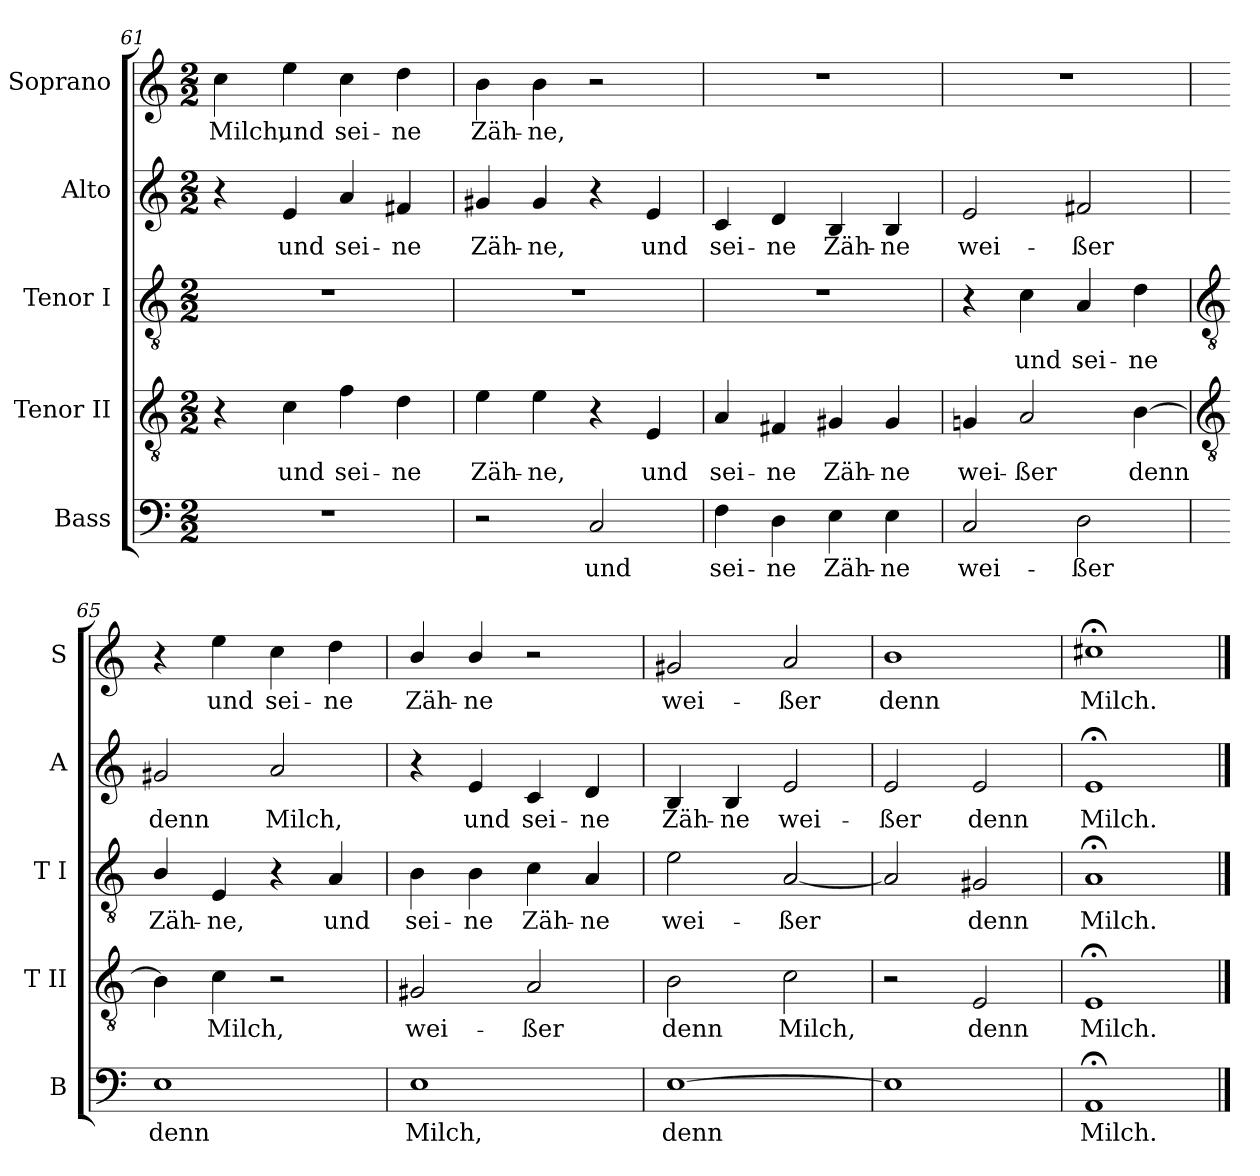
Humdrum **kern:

**kern	**text	**kern	**text	**kern	**text	**kern	**text	**kern	**text
*part5	*part5	*part4	*part4	*part3	*part3	*part2	*part2	*part1	*part1
*staff5	*staff5	*staff4	*staff4	*staff3	*staff3	*staff2	*staff2	*staff1	*staff1
*I"Bass	*	*I"Tenor II	*	*I"Tenor I	*	*I"Alto	*	*I"Soprano	*
*I'B	*	*I'T II	*	*I'T I	*	*I'A	*	*I'S	*
*clefF4	*	*clefGv2	*	*clefGv2	*	*clefG2	*	*clefG2	*
*k[]	*	*k[]	*	*k[]	*	*k[]	*	*k[]	*
*C:	*	*C:	*	*C:	*	*C:	*	*C:	*
*M2/2	*	*M2/2	*	*M2/2	*	*M2/2	*	*M2/2	*
=61	=61	=61	=61	=61	=61	=61	=61	=61	=61
!	!	!	!	!	!	!	!	!	!LO:LY:b
1r	.	4r	.	1r	.	4r	.	4cc	Milch,
!	!	!	!LO:LY:b	!	!	!	!LO:LY:b	!	!LO:LY:b
.	.	4c	und	.	.	4e	und	4ee	und
!	!	!	!LO:LY:b	!	!	!	!LO:LY:b	!	!LO:LY:b
.	.	4f	sei-	.	.	4a	sei-	4cc	sei-
!	!	!	!LO:LY:b	!	!	!	!LO:LY:b	!	!LO:LY:b
.	.	4d	-ne	.	.	4f#X	-ne	4dd	-ne
=62	=62	=62	=62	=62	=62	=62	=62	=62	=62
!	!	!	!LO:LY:b	!	!	!	!LO:LY:b	!	!LO:LY:b
2r	.	4e	Zäh-	1r	.	4g#X	Zäh-	4b	Zäh-
!	!	!	!LO:LY:b	!	!	!	!LO:LY:b	!	!LO:LY:b
.	.	4e	-ne,	.	.	4g#	-ne,	4b	-ne,
!	!LO:LY:b	!	!	!	!	!	!	!	!
2C	und	4r	.	.	.	4r	.	2r	.
!	!	!	!LO:LY:b	!	!	!	!LO:LY:b	!	!
.	.	4E	und	.	.	4e	und	.	.
=63	=63	=63	=63	=63	=63	=63	=63	=63	=63
!	!LO:LY:b	!	!LO:LY:b	!	!	!	!LO:LY:b	!	!
4F	sei-	4A	sei-	1r	.	4c	sei-	1r	.
!	!LO:LY:b	!	!LO:LY:b	!	!	!	!LO:LY:b	!	!
4D	-ne	4F#X	-ne	.	.	4d	-ne	.	.
!	!LO:LY:b	!	!LO:LY:b	!	!	!	!LO:LY:b	!	!
4E	Zäh-	4G#X	Zäh-	.	.	4B	Zäh-	.	.
!	!LO:LY:b	!	!LO:LY:b	!	!	!	!LO:LY:b	!	!
4E	-ne	4G#	-ne	.	.	4B	-ne	.	.
=64	=64	=64	=64	=64	=64	=64	=64	=64	=64
!	!LO:LY:b	!	!LO:LY:b	!	!	!	!LO:LY:b	!	!
2C	wei-	4Gn	wei-	4r	.	2e	wei-	1r	.
!	!	!	!LO:LY:b	!	!LO:LY:b	!	!	!	!
.	.	2A	-ßer	4c	und	.	.	.	.
!	!LO:LY:b	!	!	!	!LO:LY:b	!	!LO:LY:b	!	!
2D	-ßer	.	.	4A	sei-	2f#X	-ßer	.	.
!	!	!	!LO:LY:b	!	!LO:LY:b	!	!	!	!
.	.	[4B	denn	4d	-ne	.	.	.	.
!!LO:LB:g=z
=65	=65	=65	=65	=65	=65	=65	=65	=65	=65
*	*	*clefGv2	*	*clefGv2	*	*	*	*	*
!	!LO:LY:b	!	!	!	!LO:LY:b	!	!LO:LY:b	!	!
1E	denn	4B]	.	4B/	Zäh-	2g#X	denn	4r	.
!	!	!	!LO:LY:b	!	!LO:LY:b	!	!	!	!LO:LY:b
.	.	4c	Milch,	4E	-ne,	.	.	4ee	und
!	!	!	!	!	!	!	!LO:LY:b	!	!LO:LY:b
.	.	2r	.	4r	.	2a	Milch,	4cc	sei-
!	!	!	!	!	!LO:LY:b	!	!	!	!LO:LY:b
.	.	.	.	4A	und	.	.	4dd	-ne
=66	=66	=66	=66	=66	=66	=66	=66	=66	=66
!	!LO:LY:b	!	!LO:LY:b	!	!LO:LY:b	!	!	!	!LO:LY:b
1E	Milch,	2G#X	wei-	4B	sei-	4r	.	4b/	Zäh-
!	!	!	!	!	!LO:LY:b	!	!LO:LY:b	!	!LO:LY:b
.	.	.	.	4B	-ne	4e	und	4b/	-ne
!	!	!	!LO:LY:b	!	!LO:LY:b	!	!LO:LY:b	!	!
.	.	2A	-ßer	4c	Zäh-	4c	sei-	2r	.
!	!	!	!	!	!LO:LY:b	!	!LO:LY:b	!	!
.	.	.	.	4A	-ne	4d	-ne	.	.
=67	=67	=67	=67	=67	=67	=67	=67	=67	=67
!	!LO:LY:b	!	!LO:LY:b	!	!LO:LY:b	!	!LO:LY:b	!	!LO:LY:b
[1E	denn	2B	denn	2e	wei-	4B	Zäh-	2g#X	wei-
!	!	!	!	!	!	!	!LO:LY:b	!	!
.	.	.	.	.	.	4B	-ne	.	.
!	!	!	!LO:LY:b	!	!LO:LY:b	!	!LO:LY:b	!	!LO:LY:b
.	.	2c	Milch,	[2A	-ßer	2e	wei-	2a	-ßer
=68	=68	=68	=68	=68	=68	=68	=68	=68	=68
!	!	!	!	!	!	!	!LO:LY:b	!	!LO:LY:b
1E]	.	2r	.	2A]	.	2e	-ßer	1b	denn
!	!	!	!LO:LY:b	!	!LO:LY:b	!	!LO:LY:b	!	!
.	.	2E	denn	2G#X	denn	2e	denn	.	.
=69	=69	=69	=69	=69	=69	=69	=69	=69	=69
!	!LO:LY:b	!	!LO:LY:b	!	!LO:LY:b	!	!LO:LY:b	!	!LO:LY:b
1AA;<	Milch.	1E;<	Milch.	1A;<	Milch.	1e;<	Milch.	1cc#X;<	Milch.
==	==	==	==	==	==	==	==	==	==
*-	*-	*-	*-	*-	*-	*-	*-	*-	*-
